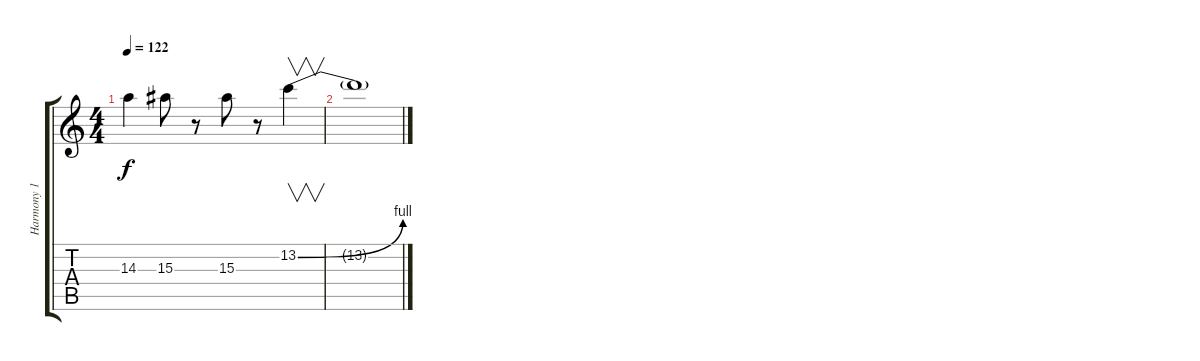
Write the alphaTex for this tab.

\track ("Harmony 1" "Harmony 1") {instrument overdrivenguitar}
\staff {score tabs}
\tuning (E4 B3 G3 D3 A2 E2) {hide}
\ts (4 4)
\tempo 122
\clef g2
\ks c
14.3{t}.4{dy f} 15.3.8 r.8 15.3.8 r.8 13.2{be (bend 0 0 60 4)}.4{v} |
13.2{t}.1
